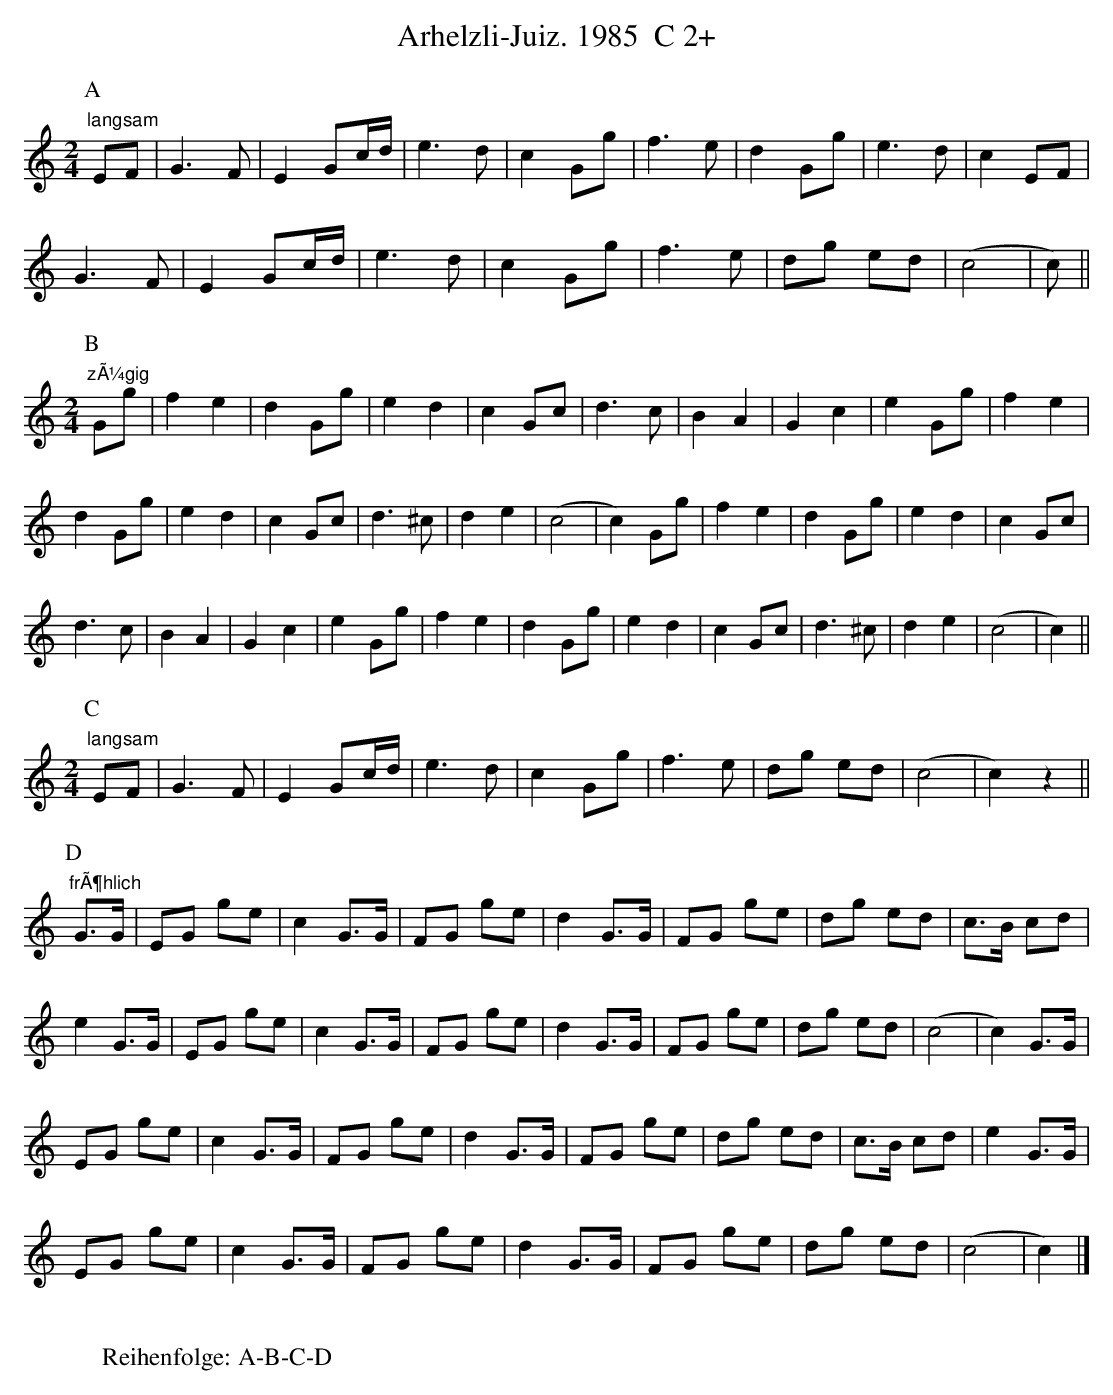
X:1
T:Arhelzli-Juiz. 1985  C 2+
M:2/4
L:1/8
K:C
[P:A] "langsam" EF | G3F | E2Gc/2d/2 | e3d | c2Gg | f3e | d2Gg | e3d | c2EF |
G3F | E2Gc/2d/2 | e3d | c2Gg | f3e | dg ed | (c4 | c) ||
L:1/4
M:2/4
[P:B] "zÃ¼gig" G/2g/2 | fe | d G/2g/2 | e d | c G/2c/2 | d>c | BA | Gc | eG/2g/2 | fe |
dG/2g/2 | ed | cG/2c/2 | d>^c | de | (c2 | c)G/2g/2 | fe | d G/2g/2 | ed | cG/2c/2 |
d>c | BA | Gc | eG/2g/2 | fe | dG/2g/2 | ed | cG/2c/2 | d>^c | de | (c2 | c) ||
L:1/8
M:2/4
[P:C]"langsam" EF | G3F | E2Gc/2d/2 | e3d | c2Gg | f3e | dg ed | (c4 | c2)z2 ||
[P:D] "frÃ¶hlich" G>G | EG ge | c2G>G | FG ge | d2G>G | FG ge | dg ed | c>B cd |
e2G>G | EG ge | c2G>G | FG ge | d2G>G | FG ge | dg ed | (c4 | c2)G>G |
EG ge | c2G>G | FG ge | d2G>G | FG ge | dg ed | c>B cd | e2G>G |
EG ge | c2G>G | FG ge | d2G>G | FG ge | dg ed | (c4 | c2) |]
W:
W:Reihenfolge: A-B-C-D
